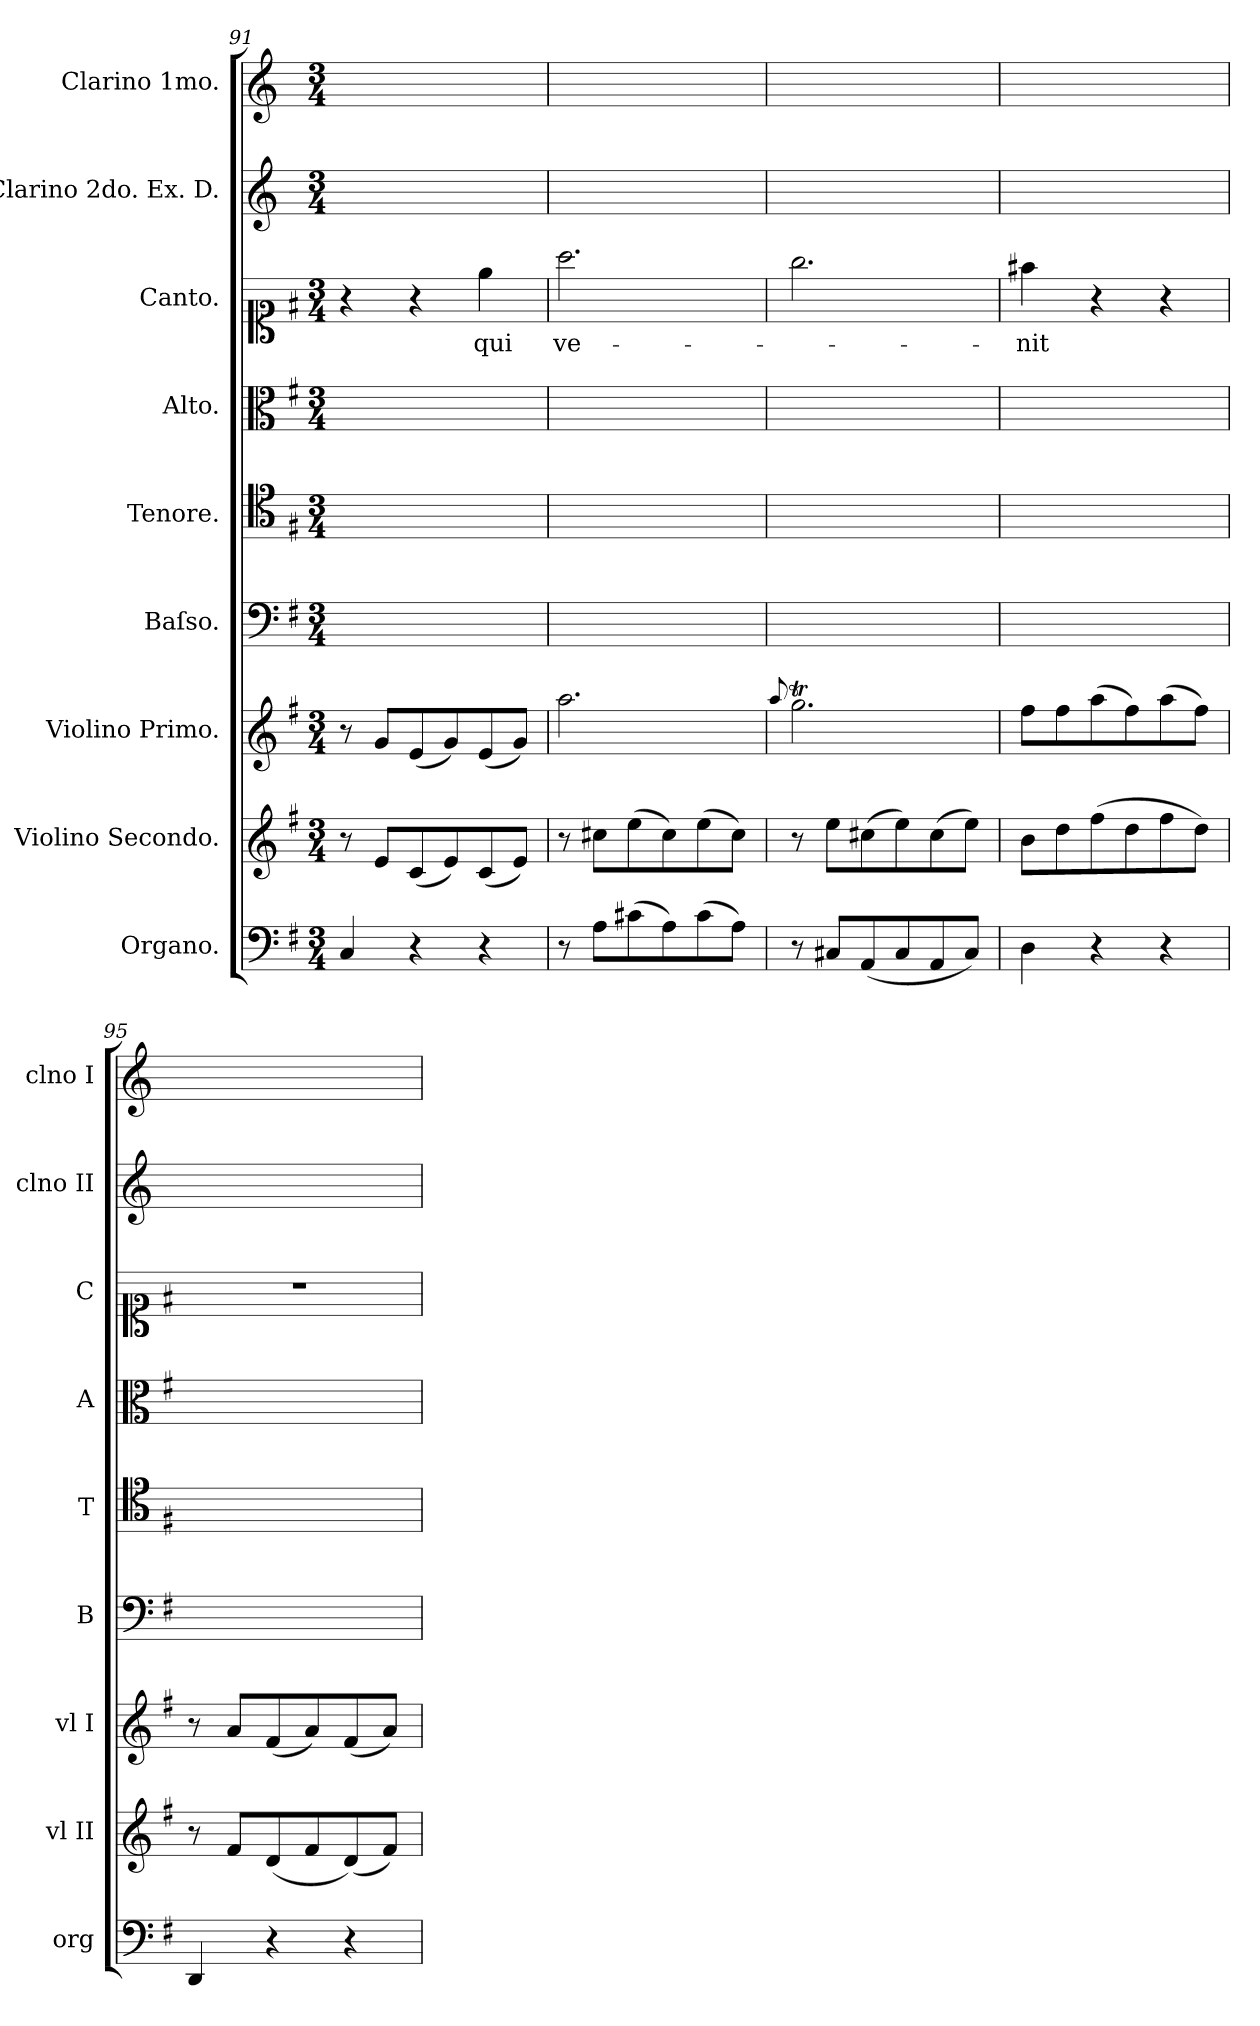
**kern	**kern	**kern	**kern	**kern	**kern	**kern	**text	**kern	**kern
*part9	*part8	*part7	*part6	*part5	*part4	*part3	*part3	*part2	*part1
*staff9	*staff8	*staff7	*staff6	*staff5	*staff4	*staff3	*staff3	*staff2	*staff1
*I"Organo.	*I"Violino Secondo.	*I"Violino Primo.	*I"Baſso.	*I"Tenore.	*I"Alto.	*I"Canto.	*	*I"Clarino 2do. Ex. D.	*I"Clarino 1mo.
*I'org	*I'vl II	*I'vl I	*I'B	*I'T	*I'A	*I'C	*	*I'clno II	*I'clno I
*clefF4	*clefG2	*clefG2	*clefF4	*clefC4	*clefC3	*clefC1	*	*clefG2	*clefG2
*	*	*	*	*	*	*	*	*ITrd-4c-7	*ITrd3c5
*k[f#]	*k[f#]	*k[f#]	*k[f#]	*k[f#]	*k[f#]	*k[f#]	*	*k[f#]	*k[f#]
*G:	*G:	*G:	*G:	*G:	*G:	*G:	*	*G:	*G:
*M3/4	*M3/4	*M3/4	*M3/4	*M3/4	*M3/4	*M3/4	*	*M3/4	*M3/4
=91	=91	=91	=91	=91	=91	=91	=91	=91	=91
4C/	8r	8r	2.ryy	2.ryy	2.ryy	4r	.	2.ryy	2.ryy
.	8e/L	8g/L	.	.	.	.	.	.	.
4r	(8c/	(8e/	.	.	.	4r	.	.	.
.	8e/)	8g/)	.	.	.	.	.	.	.
4r	(8c/	(8e/	.	.	.	4ee\	qui	.	.
.	8e/J)	8g/J)	.	.	.	.	.	.	.
=92	=92	=92	=92	=92	=92	=92	=92	=92	=92
8r	8r	2.aa\	2.ryy	2.ryy	2.ryy	2.aa\	ve-	2.ryy	2.ryy
8A\L	8cc#X\L	.	.	.	.	.	.	.	.
(8c#X\	(8ee\	.	.	.	.	.	.	.	.
8A\)	8cc#\)	.	.	.	.	.	.	.	.
(8c#\	(8ee\	.	.	.	.	.	.	.	.
8A\J)	8cc#\J)	.	.	.	.	.	.	.	.
=93	=93	=93	=93	=93	=93	=93	=93	=93	=93
.	.	8qqaa/	.	.	.	.	.	.	.
8r	8r	2.ggT\	2.ryy	2.ryy	2.ryy	2.gg\	.	2.ryy	2.ryy
8C#X/L	8ee\L	.	.	.	.	.	.	.	.
(8AA/	(8cc#X\	.	.	.	.	.	.	.	.
8C#/	8ee\)	.	.	.	.	.	.	.	.
8AA/	(8cc#\	.	.	.	.	.	.	.	.
8C#/J)	8ee\J)	.	.	.	.	.	.	.	.
=94	=94	=94	=94	=94	=94	=94	=94	=94	=94
4D\	8b\L	8ff#\L	2.ryy	2.ryy	2.ryy	4ff#X\	-nit	2.ryy	2.ryy
.	8dd\	8ff#\	.	.	.	.	.	.	.
4r	(8ff#\	(8aa\	.	.	.	4r	.	.	.
.	8dd\	8ff#\)	.	.	.	.	.	.	.
4r	8ff#\	(8aa\	.	.	.	4r	.	.	.
.	8dd\J)	8ff#\J)	.	.	.	.	.	.	.
=95	=95	=95	=95	=95	=95	=95	=95	=95	=95
4DD/	8r	8r	2.ryy	2.ryy	2.ryy	2.r	.	2.ryy	2.ryy
.	8f#/L	8a/L	.	.	.	.	.	.	.
4r	(8d/	(8f#/	.	.	.	.	.	.	.
.	8f#/	8a/)	.	.	.	.	.	.	.
4r	(8d/)	(8f#/	.	.	.	.	.	.	.
.	8f#/J)	8a/J)	.	.	.	.	.	.	.
=	=	=	=	=	=	=	=	=	=
*-	*-	*-	*-	*-	*-	*-	*-	*-	*-
